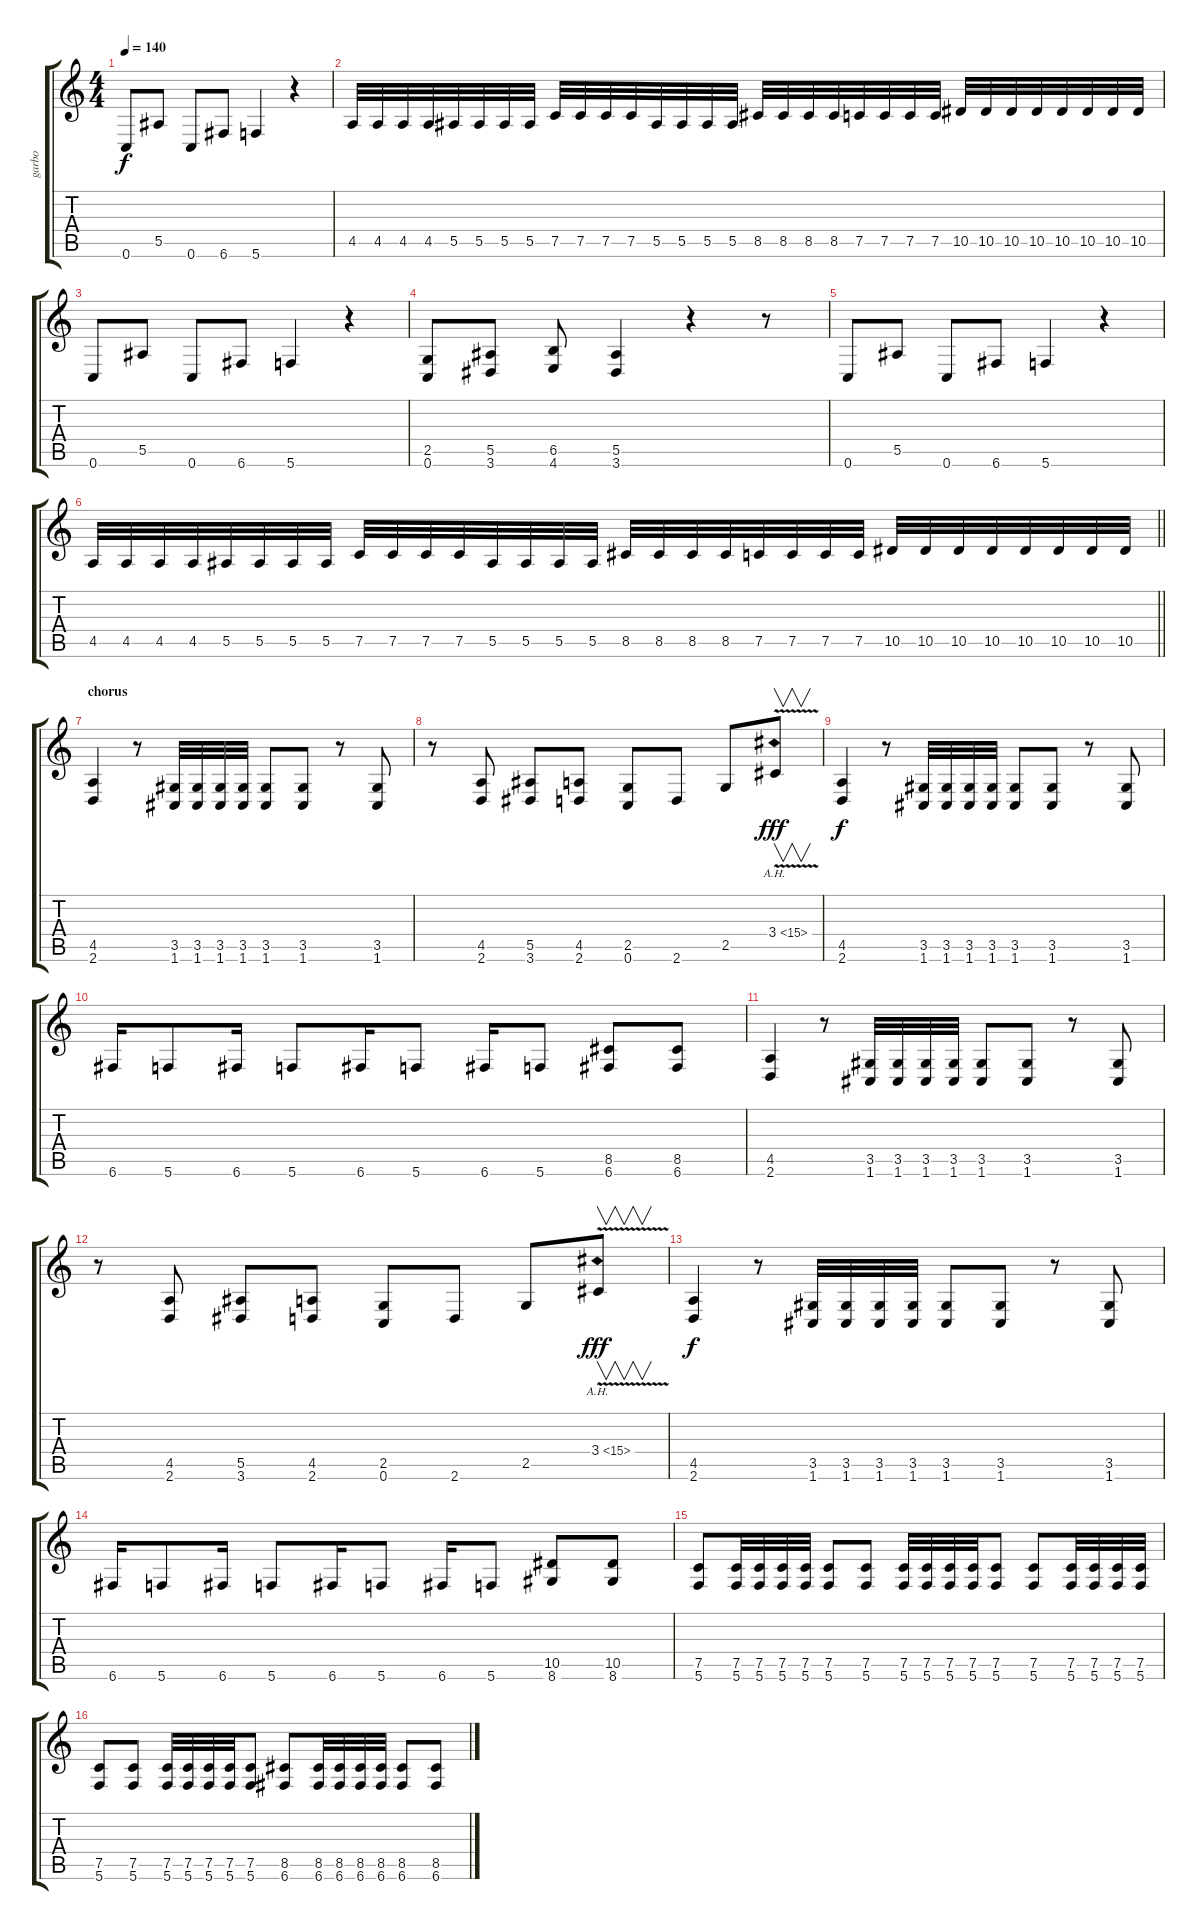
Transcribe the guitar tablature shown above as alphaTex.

\track ("garbo" "garbo") {solo instrument overdrivenguitar}
\staff {score tabs}
\tuning (C4 G3 Eb3 Bb2 F2 C2) {hide}
\ts (4 4)
\tempo 140
\clef g2
\ks c
0.6.8{dy f} 5.5.8 0.6.8 6.6.8 5.6.4 r.4 |
4.5.32 4.5.32 4.5.32 4.5.32 5.5.32 5.5.32 5.5.32 5.5.32 7.5.32 7.5.32 7.5.32 7.5.32 5.5.32 5.5.32 5.5.32 5.5.32 8.5.32 8.5.32 8.5.32 8.5.32 7.5.32 7.5.32 7.5.32 7.5.32 10.5.32 10.5.32 10.5.32 10.5.32 10.5.32 10.5.32 10.5.32 10.5.32 |
0.6.8 5.5.8 0.6.8 6.6.8 5.6.4 r.4 |
(2.5 0.6).8 (5.5 3.6).8 (6.5 4.6).8 (5.5 3.6).4 r.4 r.8 |
0.6.8 5.5.8 0.6.8 6.6.8 5.6.4 r.4 |
\barLineRight lightlight
4.5.32 4.5.32 4.5.32 4.5.32 5.5.32 5.5.32 5.5.32 5.5.32 7.5.32 7.5.32 7.5.32 7.5.32 5.5.32 5.5.32 5.5.32 5.5.32 8.5.32 8.5.32 8.5.32 8.5.32 7.5.32 7.5.32 7.5.32 7.5.32 10.5.32 10.5.32 10.5.32 10.5.32 10.5.32 10.5.32 10.5.32 10.5.32 |
\section ("" "chorus")
(4.5 2.6).4 r.8 (3.5 1.6).32 (3.5 1.6).32 (3.5 1.6).32 (3.5 1.6).32 (3.5 1.6).8 (3.5 1.6).8 r.8 (3.5 1.6).8 |
r.8 (4.5 2.6).8 (5.5 3.6).8 (4.5 2.6).8 (2.5 0.6).8 2.6.8 2.5.8 3.4{ah 12 v}.8{v dy fff} |
(4.5 2.6).4{dy f} r.8 (3.5 1.6).32 (3.5 1.6).32 (3.5 1.6).32 (3.5 1.6).32 (3.5 1.6).8 (3.5 1.6).8 r.8 (3.5 1.6).8 |
6.6.16 5.6.8 6.6.16 5.6.8 6.6.16 5.6.8 6.6.16 5.6.8 (8.5 6.6).8 (8.5 6.6).8 |
(4.5 2.6).4 r.8 (3.5 1.6).32 (3.5 1.6).32 (3.5 1.6).32 (3.5 1.6).32 (3.5 1.6).8 (3.5 1.6).8 r.8 (3.5 1.6).8 |
r.8 (4.5 2.6).8 (5.5 3.6).8 (4.5 2.6).8 (2.5 0.6).8 2.6.8 2.5.8 3.4{ah 12 v}.8{v dy fff} |
(4.5 2.6).4{dy f} r.8 (3.5 1.6).32 (3.5 1.6).32 (3.5 1.6).32 (3.5 1.6).32 (3.5 1.6).8 (3.5 1.6).8 r.8 (3.5 1.6).8 |
6.6.16 5.6.8 6.6.16 5.6.8 6.6.16 5.6.8 6.6.16 5.6.8 (10.5 8.6).8 (10.5 8.6).8 |
(7.5 5.6).8 (7.5 5.6).32 (7.5 5.6).32 (7.5 5.6).32 (7.5 5.6).32 (7.5 5.6).8 (7.5 5.6).8 (7.5 5.6).32 (7.5 5.6).32 (7.5 5.6).32 (7.5 5.6).32 (7.5 5.6).8 (7.5 5.6).8 (7.5 5.6).32 (7.5 5.6).32 (7.5 5.6).32 (7.5 5.6).32 |
(7.5 5.6).8 (7.5 5.6).8 (7.5 5.6).32 (7.5 5.6).32 (7.5 5.6).32 (7.5 5.6).32 (7.5 5.6).8 (8.5 6.6).8 (8.5 6.6).32 (8.5 6.6).32 (8.5 6.6).32 (8.5 6.6).32 (8.5 6.6).8 (8.5 6.6).8
